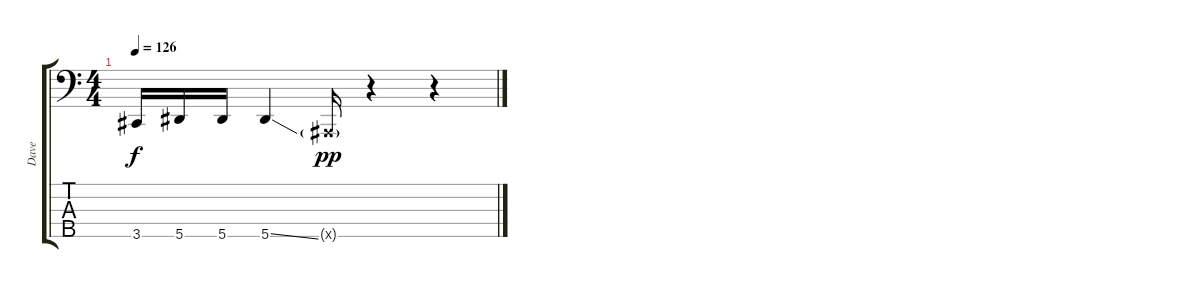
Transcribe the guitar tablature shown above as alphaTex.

\track ("Dave" "Dave") {instrument electricbasspick}
\staff {score tabs}
\tuning (Gb2 Db2 Ab1 Eb1 Bb0) {hide}
\ts (4 4)
\tempo 126
\clef f4
\ks c
3.5.16{dy f} 5.5.16 5.5.16 5.5{ss}.4 0.5{g x}.16{dy pp} r.4 r.4
